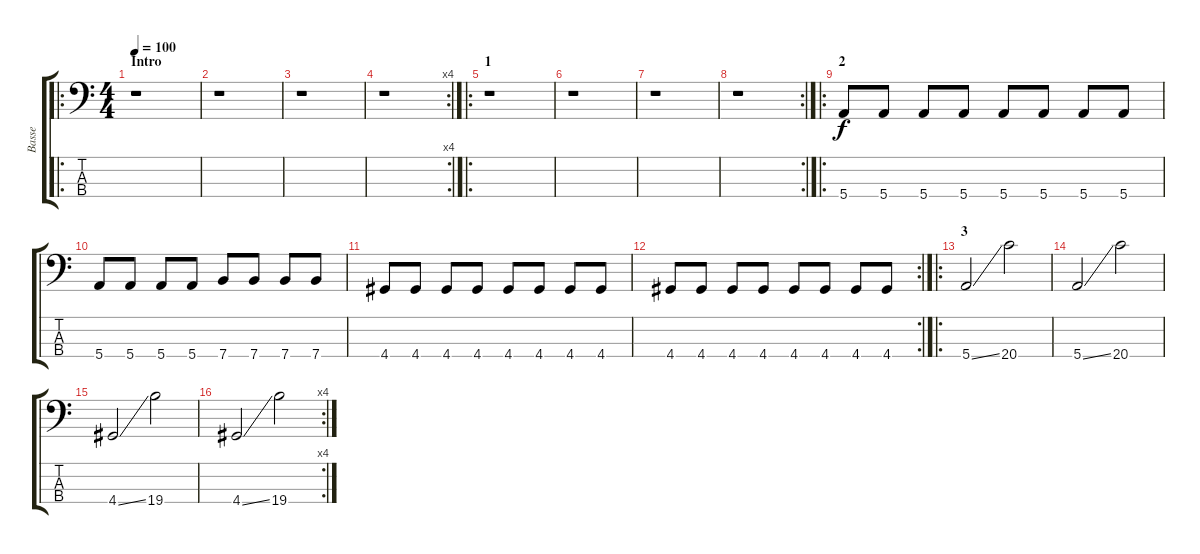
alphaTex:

\track ("Basse" "Basse") {instrument slapbass2}
\staff {score tabs}
\tuning (G2 D2 A1 E1) {hide}
\ro
\ts (4 4)
\section ("" "Intro")
\tempo 100
\clef f4
\ks c
r.1{dy f instrument slapbass2} |
r.1 |
r.1 |
\rc 4
r.1 |
\ro
\section ("" "1")
r.1 |
r.1 |
r.1 |
\rc 2
r.1 |
\ro
\section ("" "2")
5.4.8 5.4.8 5.4.8 5.4.8 5.4.8 5.4.8 5.4.8 5.4.8 |
5.4.8 5.4.8 5.4.8 5.4.8 7.4.8 7.4.8 7.4.8 7.4.8 |
4.4.8 4.4.8 4.4.8 4.4.8 4.4.8 4.4.8 4.4.8 4.4.8 |
\rc 2
4.4.8 4.4.8 4.4.8 4.4.8 4.4.8 4.4.8 4.4.8 4.4.8 |
\ro
\section ("" "3")
5.4{ss}.2 20.4.2 |
5.4{ss}.2 20.4.2 |
4.4{ss}.2 19.4.2 |
\rc 4
4.4{ss}.2 19.4.2
